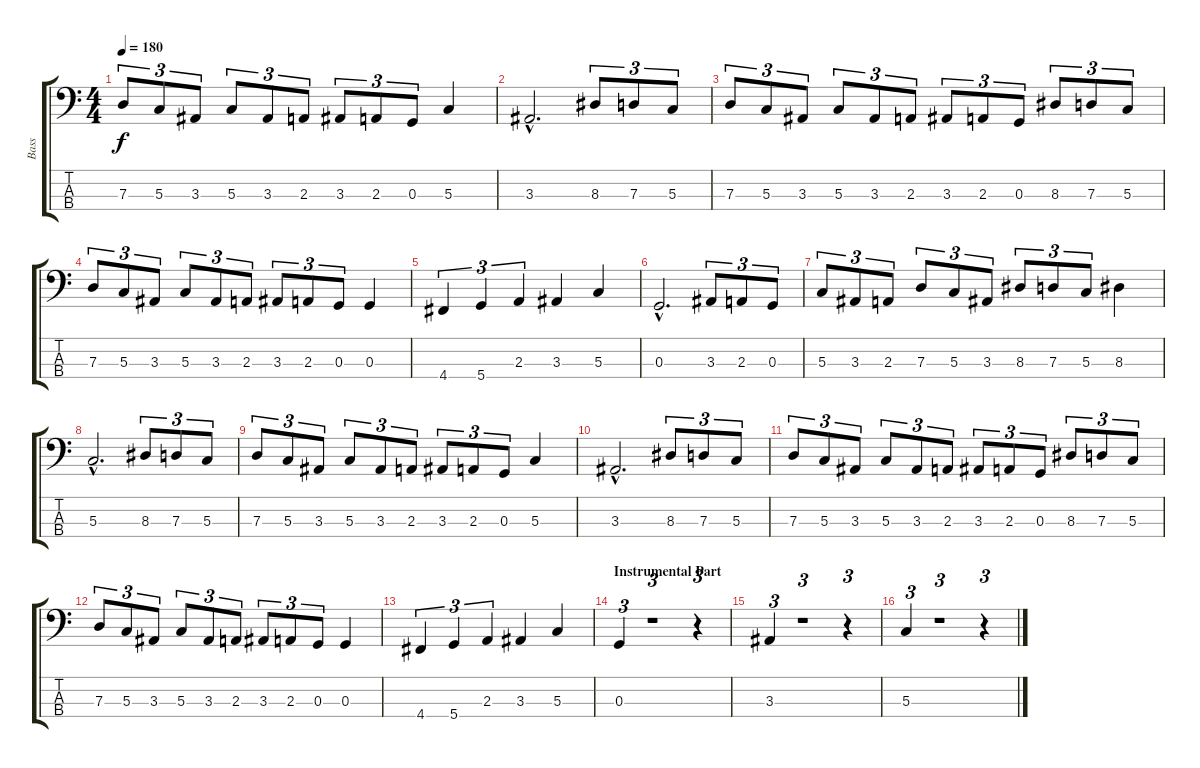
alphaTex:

\track ("Bass" "Bass") {instrument electricbassfinger}
\staff {score tabs}
\tuning (F2 C2 G1 D1) {hide}
\ts (4 4)
\tempo 180
\clef f4
\ks c
7.3.8{tu (3 2) dy f} 5.3.8{tu (3 2)} 3.3.8{tu (3 2)} 5.3.8{tu (3 2)} 3.3.8{tu (3 2)} 2.3.8{tu (3 2)} 3.3.8{tu (3 2)} 2.3.8{tu (3 2)} 0.3.8{tu (3 2)} 5.3.4 |
3.3{hac}.2{d} 8.3.8{tu (3 2)} 7.3.8{tu (3 2)} 5.3.8{tu (3 2)} |
7.3.8{tu (3 2)} 5.3.8{tu (3 2)} 3.3.8{tu (3 2)} 5.3.8{tu (3 2)} 3.3.8{tu (3 2)} 2.3.8{tu (3 2)} 3.3.8{tu (3 2)} 2.3.8{tu (3 2)} 0.3.8{tu (3 2)} 8.3.8{tu (3 2)} 7.3.8{tu (3 2)} 5.3.8{tu (3 2)} |
7.3.8{tu (3 2)} 5.3.8{tu (3 2)} 3.3.8{tu (3 2)} 5.3.8{tu (3 2)} 3.3.8{tu (3 2)} 2.3.8{tu (3 2)} 3.3.8{tu (3 2)} 2.3.8{tu (3 2)} 0.3.8{tu (3 2)} 0.3.4 |
4.4.4{tu (3 2)} 5.4.4{tu (3 2)} 2.3.4{tu (3 2)} 3.3.4 5.3.4 |
0.3{hac}.2{d} 3.3.8{tu (3 2)} 2.3.8{tu (3 2)} 0.3.8{tu (3 2)} |
5.3.8{tu (3 2)} 3.3.8{tu (3 2)} 2.3.8{tu (3 2)} 7.3.8{tu (3 2)} 5.3.8{tu (3 2)} 3.3.8{tu (3 2)} 8.3.8{tu (3 2)} 7.3.8{tu (3 2)} 5.3.8{tu (3 2)} 8.3.4 |
5.3{hac}.2{d} 8.3.8{tu (3 2)} 7.3.8{tu (3 2)} 5.3.8{tu (3 2)} |
7.3.8{tu (3 2)} 5.3.8{tu (3 2)} 3.3.8{tu (3 2)} 5.3.8{tu (3 2)} 3.3.8{tu (3 2)} 2.3.8{tu (3 2)} 3.3.8{tu (3 2)} 2.3.8{tu (3 2)} 0.3.8{tu (3 2)} 5.3.4 |
3.3{hac}.2{d} 8.3.8{tu (3 2)} 7.3.8{tu (3 2)} 5.3.8{tu (3 2)} |
7.3.8{tu (3 2)} 5.3.8{tu (3 2)} 3.3.8{tu (3 2)} 5.3.8{tu (3 2)} 3.3.8{tu (3 2)} 2.3.8{tu (3 2)} 3.3.8{tu (3 2)} 2.3.8{tu (3 2)} 0.3.8{tu (3 2)} 8.3.8{tu (3 2)} 7.3.8{tu (3 2)} 5.3.8{tu (3 2)} |
7.3.8{tu (3 2)} 5.3.8{tu (3 2)} 3.3.8{tu (3 2)} 5.3.8{tu (3 2)} 3.3.8{tu (3 2)} 2.3.8{tu (3 2)} 3.3.8{tu (3 2)} 2.3.8{tu (3 2)} 0.3.8{tu (3 2)} 0.3.4 |
4.4.4{tu (3 2)} 5.4.4{tu (3 2)} 2.3.4{tu (3 2)} 3.3.4 5.3.4 |
\section ("" "Instrumental Part")
0.3.4{tu (3 2)} r.1{tu (3 2)} r.4{tu (3 2)} |
3.3.4{tu (3 2)} r.1{tu (3 2)} r.4{tu (3 2)} |
5.3.4{tu (3 2)} r.1{tu (3 2)} r.4{tu (3 2)}
